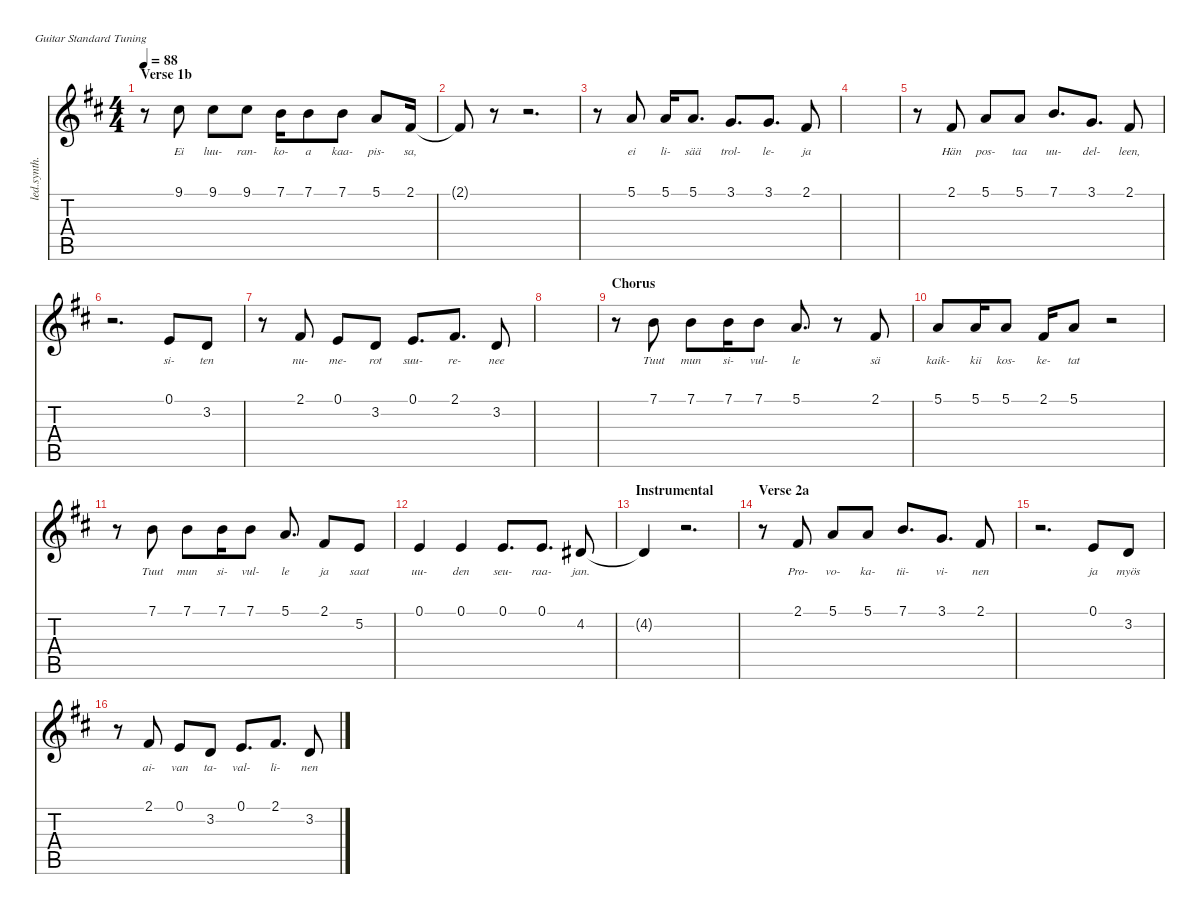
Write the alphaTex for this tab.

\defaultSystemsLayout 4
\hideDynamics
\bracketExtendMode nobrackets
\otherSystemsTrackNameOrientation horizontal
\track ("Vocal" "led.synth.") {instrument lead6voice}
\staff {score tabs}
\tuning (E4 B3 G3 D3 A2 E2)
\ts (4 4)
\section ("" "Verse 1b")
\tempo 88
\clef g2
\ks d
r.8{dy mf} 9.1{acc #}.8{lyrics (0 "Ei") lyrics (1 "") lyrics (2 "") lyrics (3 "") lyrics (4 "")} 9.1{acc #}.8{lyrics (0 "luu-") lyrics (1 "") lyrics (2 "") lyrics (3 "") lyrics (4 "")} 9.1{acc #}.8{lyrics (0 "ran-") lyrics (1 "") lyrics (2 "") lyrics (3 "") lyrics (4 "")} 7.1{acc forcenatural}.16{lyrics (0 "ko-") lyrics (1 "") lyrics (2 "") lyrics (3 "") lyrics (4 "")} 7.1{acc forcenatural}.8{lyrics (0 "a") lyrics (1 "") lyrics (2 "") lyrics (3 "") lyrics (4 "")} 7.1{acc forcenatural}.8{lyrics (0 "kaa-") lyrics (1 "") lyrics (2 "") lyrics (3 "") lyrics (4 "")} 5.1{acc forcenatural}.8{lyrics (0 "pis-") lyrics (1 "") lyrics (2 "") lyrics (3 "") lyrics (4 "")} 2.1{acc #}.16{lyrics (0 "sa,") lyrics (1 "") lyrics (2 "") lyrics (3 "") lyrics (4 "")} |
2.1{t acc #}.8 r.8 r.2{d} |
r.8 5.1{acc forcenatural}.8{lyrics (0 "ei") lyrics (1 "") lyrics (2 "") lyrics (3 "") lyrics (4 "")} 5.1{acc forcenatural}.16{lyrics (0 "li-") lyrics (1 "") lyrics (2 "") lyrics (3 "") lyrics (4 "")} 5.1{acc forcenatural}.8{d lyrics (0 "sää") lyrics (1 "") lyrics (2 "") lyrics (3 "") lyrics (4 "")} 3.1{acc forcenatural}.8{d lyrics (0 "trol-") lyrics (1 "") lyrics (2 "") lyrics (3 "") lyrics (4 "")} 3.1{acc forcenatural}.8{d lyrics (0 "le-") lyrics (1 "") lyrics (2 "") lyrics (3 "") lyrics (4 "")} 2.1{acc #}.8{lyrics (0 "ja") lyrics (1 "") lyrics (2 "") lyrics (3 "") lyrics (4 "")} |
|
r.8 2.1{acc #}.8{lyrics (0 "Hän") lyrics (1 "") lyrics (2 "") lyrics (3 "") lyrics (4 "")} 5.1{acc forcenatural}.8{lyrics (0 "pos-") lyrics (1 "") lyrics (2 "") lyrics (3 "") lyrics (4 "")} 5.1{acc forcenatural}.8{lyrics (0 "taa") lyrics (1 "") lyrics (2 "") lyrics (3 "") lyrics (4 "")} 7.1{acc forcenatural}.8{d lyrics (0 "uu-") lyrics (1 "") lyrics (2 "") lyrics (3 "") lyrics (4 "")} 3.1{acc forcenatural}.8{d lyrics (0 "del-") lyrics (1 "") lyrics (2 "") lyrics (3 "") lyrics (4 "")} 2.1{acc #}.8{lyrics (0 "leen,") lyrics (1 "") lyrics (2 "") lyrics (3 "") lyrics (4 "")} |
r.2{d} 0.1{acc forcenatural}.8{lyrics (0 "si-") lyrics (1 "") lyrics (2 "") lyrics (3 "") lyrics (4 "")} 3.2{acc forcenatural}.8{lyrics (0 "ten") lyrics (1 "") lyrics (2 "") lyrics (3 "") lyrics (4 "")} |
r.8 2.1{acc #}.8{lyrics (0 "nu-") lyrics (1 "") lyrics (2 "") lyrics (3 "") lyrics (4 "")} 0.1{acc forcenatural}.8{lyrics (0 "me-") lyrics (1 "") lyrics (2 "") lyrics (3 "") lyrics (4 "")} 3.2{acc forcenatural}.8{lyrics (0 "rot") lyrics (1 "") lyrics (2 "") lyrics (3 "") lyrics (4 "")} 0.1{acc forcenatural}.8{d lyrics (0 "suu-") lyrics (1 "") lyrics (2 "") lyrics (3 "") lyrics (4 "")} 2.1{acc #}.8{d lyrics (0 "re-") lyrics (1 "") lyrics (2 "") lyrics (3 "") lyrics (4 "")} 3.2{acc forcenatural}.8{lyrics (0 "nee") lyrics (1 "") lyrics (2 "") lyrics (3 "") lyrics (4 "")} |
|
\section ("" "Chorus")
r.8 7.1{acc forcenatural}.8{lyrics (0 "Tuut") lyrics (1 "") lyrics (2 "") lyrics (3 "") lyrics (4 "")} 7.1{acc forcenatural}.8{lyrics (0 "mun") lyrics (1 "") lyrics (2 "") lyrics (3 "") lyrics (4 "")} 7.1{acc forcenatural}.16{lyrics (0 "si-") lyrics (1 "") lyrics (2 "") lyrics (3 "") lyrics (4 "")} 7.1{acc forcenatural}.8{lyrics (0 "vul-") lyrics (1 "") lyrics (2 "") lyrics (3 "") lyrics (4 "")} 5.1{acc forcenatural}.8{d lyrics (0 "le") lyrics (1 "") lyrics (2 "") lyrics (3 "") lyrics (4 "")} r.8 2.1{acc #}.8{lyrics (0 "sä") lyrics (1 "") lyrics (2 "") lyrics (3 "") lyrics (4 "")} |
5.1{acc forcenatural}.8{lyrics (0 "kaik-") lyrics (1 "") lyrics (2 "") lyrics (3 "") lyrics (4 "")} 5.1{acc forcenatural}.16{lyrics (0 "kii") lyrics (1 "") lyrics (2 "") lyrics (3 "") lyrics (4 "")} 5.1{acc forcenatural}.8{lyrics (0 "kos-") lyrics (1 "") lyrics (2 "") lyrics (3 "") lyrics (4 "")} 2.1{acc #}.16{lyrics (0 "ke-") lyrics (1 "") lyrics (2 "") lyrics (3 "") lyrics (4 "")} 5.1{acc forcenatural}.8{lyrics (0 "tat") lyrics (1 "") lyrics (2 "") lyrics (3 "") lyrics (4 "")} r.2 |
r.8 7.1{acc forcenatural}.8{lyrics (0 "Tuut") lyrics (1 "") lyrics (2 "") lyrics (3 "") lyrics (4 "")} 7.1{acc forcenatural}.8{lyrics (0 "mun") lyrics (1 "") lyrics (2 "") lyrics (3 "") lyrics (4 "")} 7.1{acc forcenatural}.16{lyrics (0 "si-") lyrics (1 "") lyrics (2 "") lyrics (3 "") lyrics (4 "")} 7.1{acc forcenatural}.8{lyrics (0 "vul-") lyrics (1 "") lyrics (2 "") lyrics (3 "") lyrics (4 "")} 5.1{acc forcenatural}.8{d lyrics (0 "le") lyrics (1 "") lyrics (2 "") lyrics (3 "") lyrics (4 "")} 2.1{acc #}.8{lyrics (0 "ja") lyrics (1 "") lyrics (2 "") lyrics (3 "") lyrics (4 "")} 5.2{acc forcenatural}.8{lyrics (0 "saat") lyrics (1 "") lyrics (2 "") lyrics (3 "") lyrics (4 "")} |
0.1{acc forcenatural}.4{lyrics (0 "uu-") lyrics (1 "") lyrics (2 "") lyrics (3 "") lyrics (4 "")} 0.1{acc forcenatural}.4{lyrics (0 "den") lyrics (1 "") lyrics (2 "") lyrics (3 "") lyrics (4 "")} 0.1{acc forcenatural}.8{d lyrics (0 "seu-") lyrics (1 "") lyrics (2 "") lyrics (3 "") lyrics (4 "")} 0.1{acc forcenatural}.8{d lyrics (0 "raa-") lyrics (1 "") lyrics (2 "") lyrics (3 "") lyrics (4 "")} 4.2{acc #}.8{lyrics (0 "jan.") lyrics (1 "") lyrics (2 "") lyrics (3 "") lyrics (4 "")} |
\section ("" "Instrumental")
4.2{t acc #}.4 r.2{d} |
\section ("" "Verse 2a")
r.8 2.1{acc #}.8{lyrics (0 "Pro-") lyrics (1 "") lyrics (2 "") lyrics (3 "") lyrics (4 "")} 5.1{acc forcenatural}.8{lyrics (0 "vo-") lyrics (1 "") lyrics (2 "") lyrics (3 "") lyrics (4 "")} 5.1{acc forcenatural}.8{lyrics (0 "ka-") lyrics (1 "") lyrics (2 "") lyrics (3 "") lyrics (4 "")} 7.1{acc forcenatural}.8{d lyrics (0 "tii-") lyrics (1 "") lyrics (2 "") lyrics (3 "") lyrics (4 "")} 3.1{acc forcenatural}.8{d lyrics (0 "vi-") lyrics (1 "") lyrics (2 "") lyrics (3 "") lyrics (4 "")} 2.1{acc #}.8{lyrics (0 "nen") lyrics (1 "") lyrics (2 "") lyrics (3 "") lyrics (4 "")} |
r.2{d} 0.1{acc forcenatural}.8{lyrics (0 "ja") lyrics (1 "") lyrics (2 "") lyrics (3 "") lyrics (4 "")} 3.2{acc forcenatural}.8{lyrics (0 "myös") lyrics (1 "") lyrics (2 "") lyrics (3 "") lyrics (4 "")} |
r.8 2.1{acc #}.8{lyrics (0 "ai-") lyrics (1 "") lyrics (2 "") lyrics (3 "") lyrics (4 "")} 0.1{acc forcenatural}.8{lyrics (0 "van") lyrics (1 "") lyrics (2 "") lyrics (3 "") lyrics (4 "")} 3.2{acc forcenatural}.8{lyrics (0 "ta-") lyrics (1 "") lyrics (2 "") lyrics (3 "") lyrics (4 "")} 0.1{acc forcenatural}.8{d lyrics (0 "val-") lyrics (1 "") lyrics (2 "") lyrics (3 "") lyrics (4 "")} 2.1{acc #}.8{d lyrics (0 "li-") lyrics (1 "") lyrics (2 "") lyrics (3 "") lyrics (4 "")} 3.2{acc forcenatural}.8{lyrics (0 "nen") lyrics (1 "") lyrics (2 "") lyrics (3 "") lyrics (4 "")}
